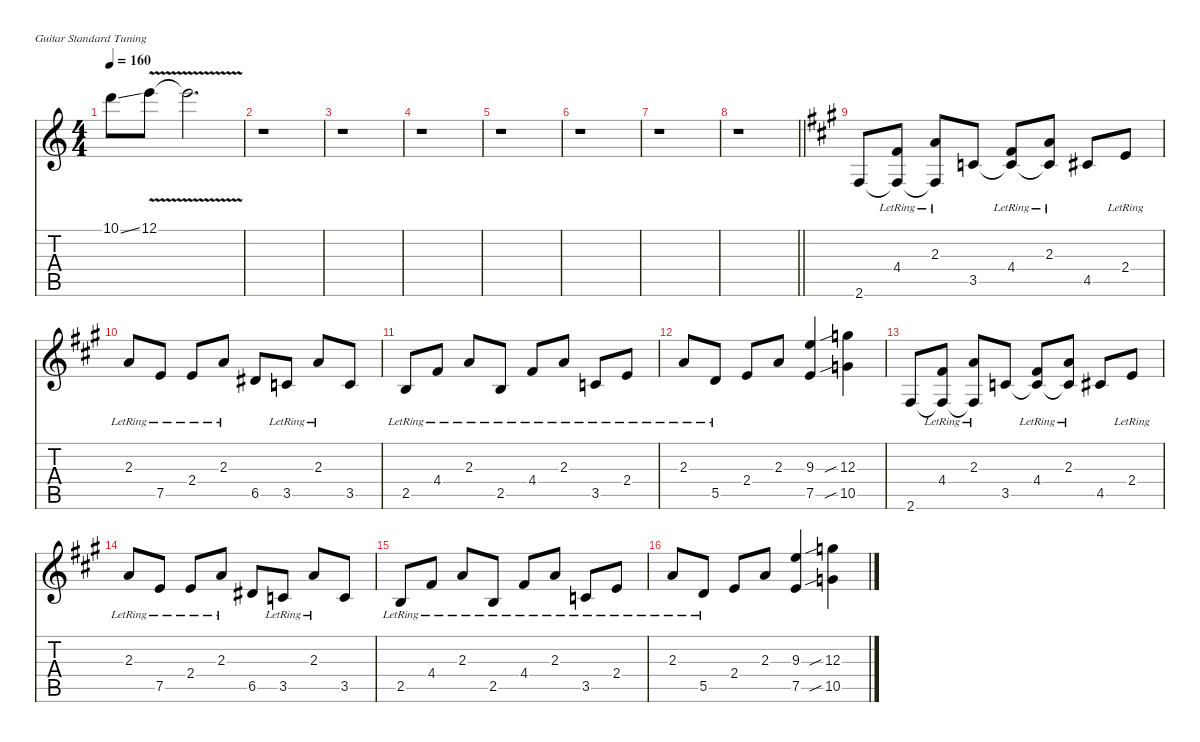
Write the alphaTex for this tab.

\defaultSystemsLayout 4
\hideDynamics
\bracketExtendMode nobrackets
\singleTrackTrackNamePolicy hidden
\multiTrackTrackNamePolicy hidden
\firstSystemTrackNameMode fullname
\firstSystemTrackNameOrientation horizontal
\otherSystemsTrackNameOrientation horizontal
\track ("Clean guitar" "jz.guit.") {defaultSystemsLayout 4 instrument electricguitarjazz}
\staff {score tabs}
\tuning (E4 B3 G3 D3 A2 E2)
\ts (4 4)
\tempo 160
\clef g2
\ks aminor
10.1{ss}.8{dy f beam Down} 12.1{v}.8{beam Down} 12.1{v t}.2{d beam Down} |
r.1{beam Down} |
r.1{beam Down} |
r.1{beam Down} |
r.1{beam Down} |
r.1{beam Down} |
r.1{beam Down} |
\barLineRight lightlight
r.1{beam Down} |
\ks f#minor
2.6{acc #}.8{instrument electricguitarjazz beam Up} (4.4{lr acc #} 2.6{t acc #}).8{beam Up} (2.3{lr acc forcenatural} 2.6{t acc #}).8{beam Up} 3.5{acc forcenatural}.8{beam Up} (4.4{lr acc #} 3.5{t acc forcenatural}).8{beam Up} (2.3{lr acc forcenatural} 3.5{t acc forcenatural}).8{beam Up} 4.5{acc #}.8{beam Up} 2.4{lr acc forcenatural}.8{beam Up} |
2.3{lr acc forcenatural}.8{beam Up} 7.5{lr acc forcenatural}.8{beam Up} 2.4{lr acc forcenatural}.8{beam Up} 2.3{lr acc forcenatural}.8{beam Up} 6.5{acc #}.8{beam Up} 3.5{lr acc forcenatural}.8{beam Up} 2.3{lr acc forcenatural}.8{beam Up} 3.5{acc forcenatural}.8{beam Up} |
2.5{lr acc forcenatural}.8{beam Up} 4.4{lr acc #}.8{beam Up} 2.3{lr acc forcenatural}.8{beam Up} 2.5{lr acc forcenatural}.8{beam Up} 4.4{lr acc #}.8{beam Up} 2.3{lr acc forcenatural}.8{beam Up} 3.5{lr acc forcenatural}.8{beam Up} 2.4{lr acc forcenatural}.8{beam Up} |
2.3{lr acc forcenatural}.8{beam Up} 5.5{lr acc forcenatural}.8{beam Up} 2.4{acc forcenatural}.8{beam Up} 2.3{acc forcenatural}.8{beam Up} (9.3{acc forcenatural} 7.5{acc forcenatural}).4{beam Up} (12.3{sib acc forcenatural} 10.5{sib acc forcenatural}).4{beam Down} |
2.6{acc #}.8{beam Up} (4.4{lr acc #} 2.6{t acc #}).8{beam Up} (2.3{lr acc forcenatural} 2.6{t acc #}).8{beam Up} 3.5{acc forcenatural}.8{beam Up} (4.4{lr acc #} 3.5{t acc forcenatural}).8{beam Up} (2.3{lr acc forcenatural} 3.5{t acc forcenatural}).8{beam Up} 4.5{acc #}.8{beam Up} 2.4{lr acc forcenatural}.8{beam Up} |
2.3{lr acc forcenatural}.8{beam Up} 7.5{lr acc forcenatural}.8{beam Up} 2.4{lr acc forcenatural}.8{beam Up} 2.3{lr acc forcenatural}.8{beam Up} 6.5{acc #}.8{beam Up} 3.5{lr acc forcenatural}.8{beam Up} 2.3{lr acc forcenatural}.8{beam Up} 3.5{acc forcenatural}.8{beam Up} |
2.5{lr acc forcenatural}.8{beam Up} 4.4{lr acc #}.8{beam Up} 2.3{lr acc forcenatural}.8{beam Up} 2.5{lr acc forcenatural}.8{beam Up} 4.4{lr acc #}.8{beam Up} 2.3{lr acc forcenatural}.8{beam Up} 3.5{lr acc forcenatural}.8{beam Up} 2.4{lr acc forcenatural}.8{beam Up} |
2.3{lr acc forcenatural}.8{beam Up} 5.5{lr acc forcenatural}.8{beam Up} 2.4{acc forcenatural}.8{beam Up} 2.3{acc forcenatural}.8{beam Up} (9.3{acc forcenatural} 7.5{acc forcenatural}).4{beam Up} (12.3{sib acc forcenatural} 10.5{sib acc forcenatural}).4{beam Down}
